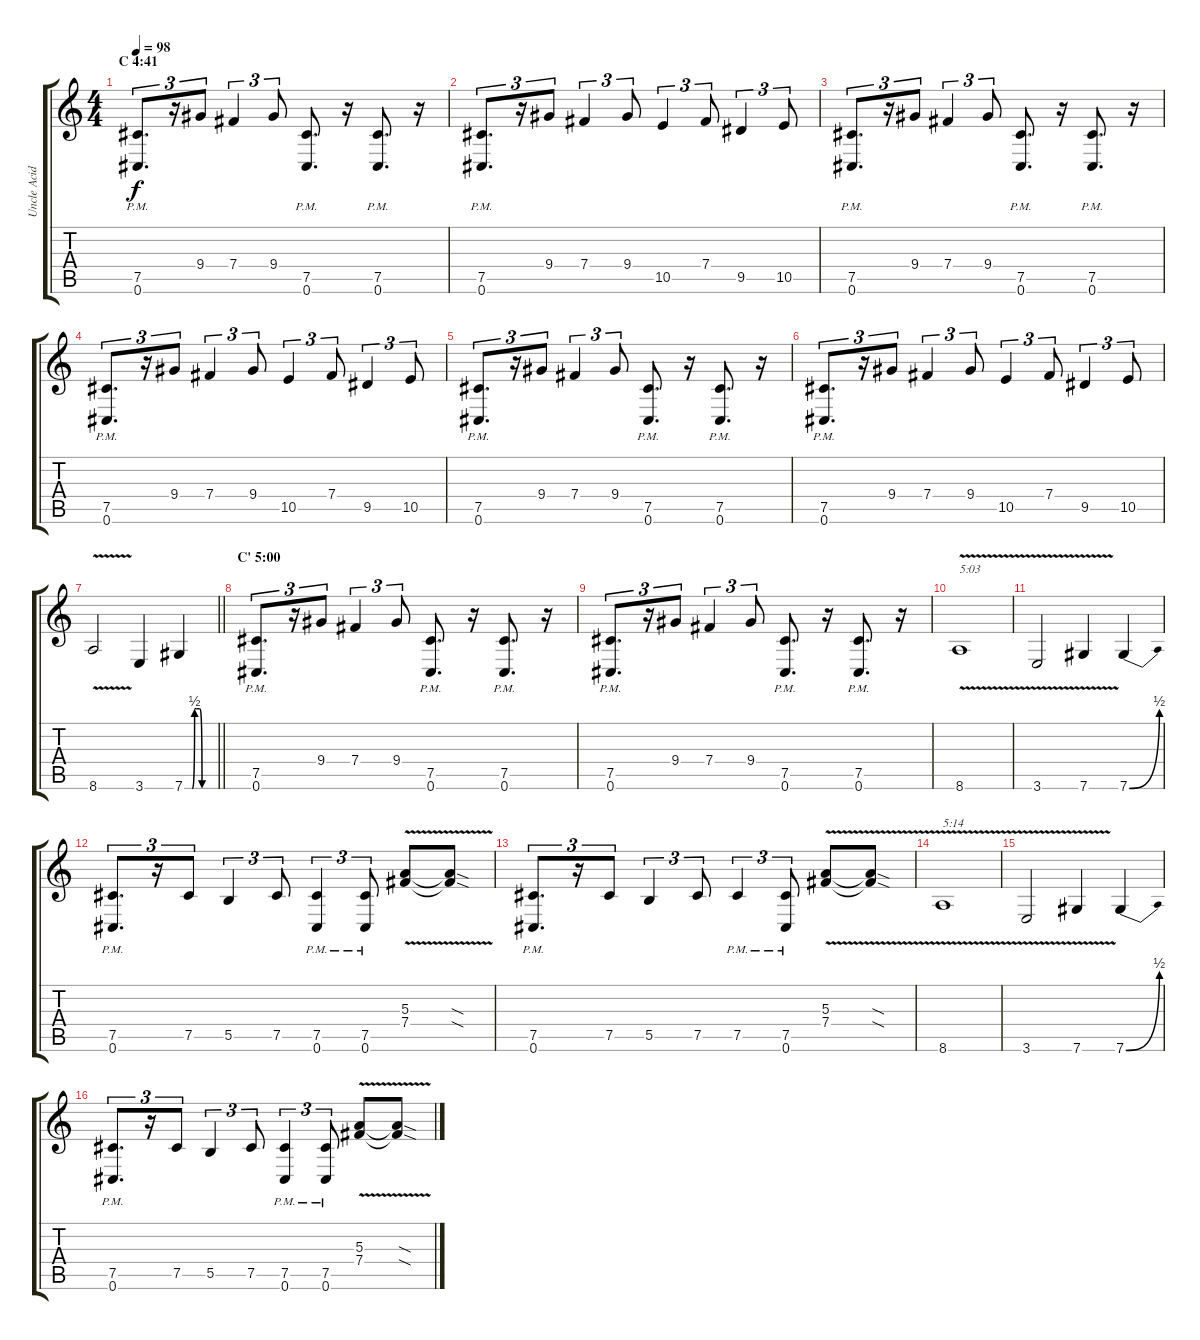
\track ("Uncle Acid (lead guitar) - left" "Uncle Acid") {instrument overdrivenguitar}
\staff {score tabs}
\tuning (Db4 Ab3 E3 B2 Gb2 Db2) {hide}
\ts (4 4)
\section ("" "C 4:41")
\tempo 98
\clef g2
\ks c
(7.5{pm} 0.6{pm}).8{d tu (3 2) dy f} r.16{tu (3 2)} 9.4.8{tu (3 2)} 7.4.4{tu (3 2)} 9.4.8{tu (3 2)} (7.5{pm} 0.6{pm}).8{d} r.16 (7.5{pm} 0.6{pm}).8{d} r.16 |
(7.5{pm} 0.6{pm}).8{d tu (3 2)} r.16{tu (3 2)} 9.4.8{tu (3 2)} 7.4.4{tu (3 2)} 9.4.8{tu (3 2)} 10.5.4{tu (3 2)} 7.4.8{tu (3 2)} 9.5.4{tu (3 2)} 10.5.8{tu (3 2)} |
(7.5{pm} 0.6{pm}).8{d tu (3 2)} r.16{tu (3 2)} 9.4.8{tu (3 2)} 7.4.4{tu (3 2)} 9.4.8{tu (3 2)} (7.5{pm} 0.6{pm}).8{d} r.16 (7.5{pm} 0.6{pm}).8{d} r.16 |
(7.5{pm} 0.6{pm}).8{d tu (3 2)} r.16{tu (3 2)} 9.4.8{tu (3 2)} 7.4.4{tu (3 2)} 9.4.8{tu (3 2)} 10.5.4{tu (3 2)} 7.4.8{tu (3 2)} 9.5.4{tu (3 2)} 10.5.8{tu (3 2)} |
(7.5{pm} 0.6{pm}).8{d tu (3 2)} r.16{tu (3 2)} 9.4.8{tu (3 2)} 7.4.4{tu (3 2)} 9.4.8{tu (3 2)} (7.5{pm} 0.6{pm}).8{d} r.16 (7.5{pm} 0.6{pm}).8{d} r.16 |
(7.5{pm} 0.6{pm}).8{d tu (3 2)} r.16{tu (3 2)} 9.4.8{tu (3 2)} 7.4.4{tu (3 2)} 9.4.8{tu (3 2)} 10.5.4{tu (3 2)} 7.4.8{tu (3 2)} 9.5.4{tu (3 2)} 10.5.8{tu (3 2)} |
\barLineRight lightlight
8.6{v}.2 3.6.4 7.6{be (custom 0 0 10 0 15 0 20 2 24 2 30 2 35 0 60 0)}.4 |
\section ("" "C' 5:00")
(7.5{pm} 0.6{pm}).8{d tu (3 2)} r.16{tu (3 2)} 9.4.8{tu (3 2)} 7.4.4{tu (3 2)} 9.4.8{tu (3 2)} (7.5{pm} 0.6{pm}).8{d} r.16 (7.5{pm} 0.6{pm}).8{d} r.16 |
(7.5{pm} 0.6{pm}).8{d tu (3 2)} r.16{tu (3 2)} 9.4.8{tu (3 2)} 7.4.4{tu (3 2)} 9.4.8{tu (3 2)} (7.5{pm} 0.6{pm}).8{d} r.16 (7.5{pm} 0.6{pm}).8{d} r.16 |
8.6{v}.1{txt "5:03"} |
3.6{v}.2 7.6{v}.4 7.6{be (bend 0 0 60 2)}.4 |
(7.5{pm} 0.6{pm}).8{d tu (3 2)} r.16{tu (3 2)} 7.5.8{tu (3 2)} 5.5.4{tu (3 2)} 7.5.8{tu (3 2)} (7.5{pm} 0.6{pm}).4{tu (3 2)} (7.5{pm} 0.6{pm}).8{tu (3 2)} (5.3{v} 7.4{v}).8 (5.3{sod t} 7.4{sod t}).8 |
(7.5{pm} 0.6{pm}).8{d tu (3 2)} r.16{tu (3 2)} 7.5.8{tu (3 2)} 5.5.4{tu (3 2)} 7.5.8{tu (3 2)} 7.5{pm}.4{tu (3 2)} (7.5{pm} 0.6{pm}).8{tu (3 2)} (5.3{v} 7.4{v}).8 (5.3{sod t} 7.4{sod t}).8 |
8.6{v}.1{txt "5:14"} |
3.6{v}.2 7.6{v}.4 7.6{be (bend 0 0 60 2)}.4 |
(7.5{pm} 0.6{pm}).8{d tu (3 2)} r.16{tu (3 2)} 7.5.8{tu (3 2)} 5.5.4{tu (3 2)} 7.5.8{tu (3 2)} (7.5{pm} 0.6{pm}).4{tu (3 2)} (7.5{pm} 0.6{pm}).8{tu (3 2)} (5.3{v} 7.4{v}).8 (5.3{sod t} 7.4{sod t}).8
